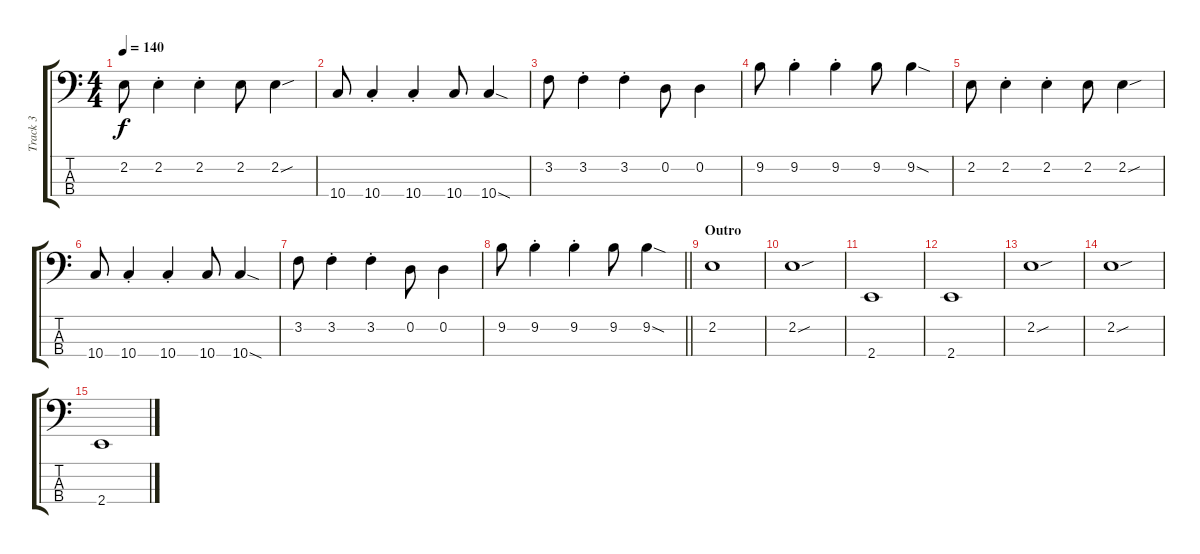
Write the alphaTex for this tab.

\track ("Track 3" "Track 3") {instrument electricbasspick}
\staff {score tabs}
\tuning (G2 D2 A1 D1) {hide}
\ts (4 4)
\tempo 140
\clef f4
\ks c
2.2.8{dy f} 2.2{st}.4 2.2{st}.4 2.2.8 2.2{sou}.4 |
10.4.8 10.4{st}.4 10.4{st}.4 10.4.8 10.4{sod}.4 |
3.2.8 3.2{st}.4 3.2{st}.4 0.2.8 0.2.4 |
9.2.8 9.2{st}.4 9.2{st}.4 9.2.8 9.2{sod}.4 |
2.2.8 2.2{st}.4 2.2{st}.4 2.2.8 2.2{sou}.4 |
10.4.8 10.4{st}.4 10.4{st}.4 10.4.8 10.4{sod}.4 |
3.2.8 3.2{st}.4 3.2{st}.4 0.2.8 0.2.4 |
\barLineRight lightlight
9.2.8 9.2{st}.4 9.2{st}.4 9.2.8 9.2{sod}.4 |
\section ("" "Outro")
2.2.1 |
2.2{sou}.1 |
2.4.1 |
2.4.1 |
2.2{sou}.1 |
2.2{sou}.1 |
2.4.1
